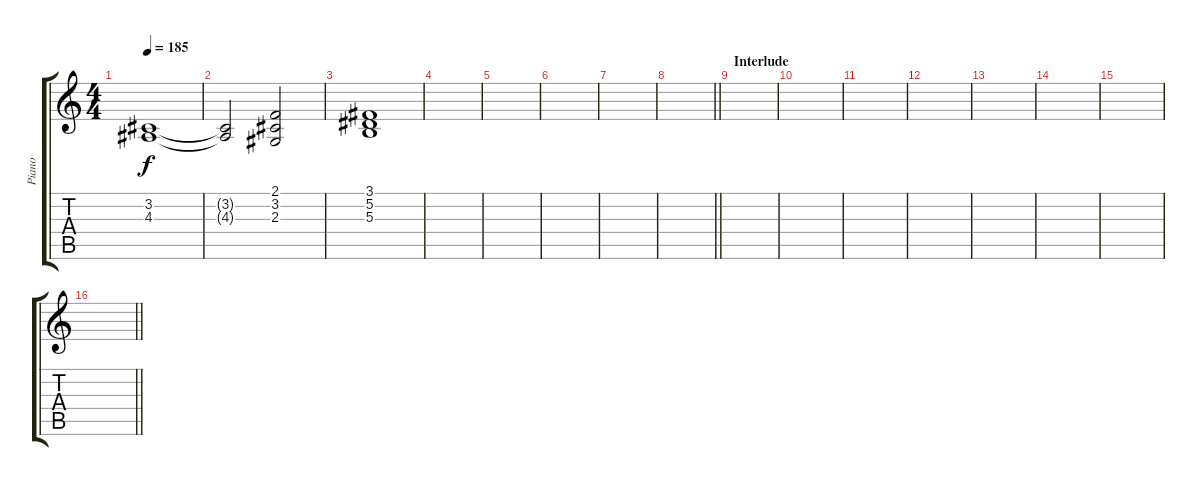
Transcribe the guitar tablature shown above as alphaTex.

\track ("Piano" "Piano") {instrument acousticgrandpiano}
\staff {score tabs}
\tuning (Eb4 Bb3 Gb3 Db3 Ab2 Eb2) {hide}
\ts (4 4)
\tempo 185
\clef g2
\ks c
(3.2 4.3).1{dy f} |
(3.2{t} 4.3{t}).2 (2.1 3.2 2.3).2 |
(3.1 5.2 5.3).1 |
|
|
|
|
\barLineRight lightlight
|
\section ("" "Interlude")
|
|
|
|
|
|
|
\barLineRight lightlight
